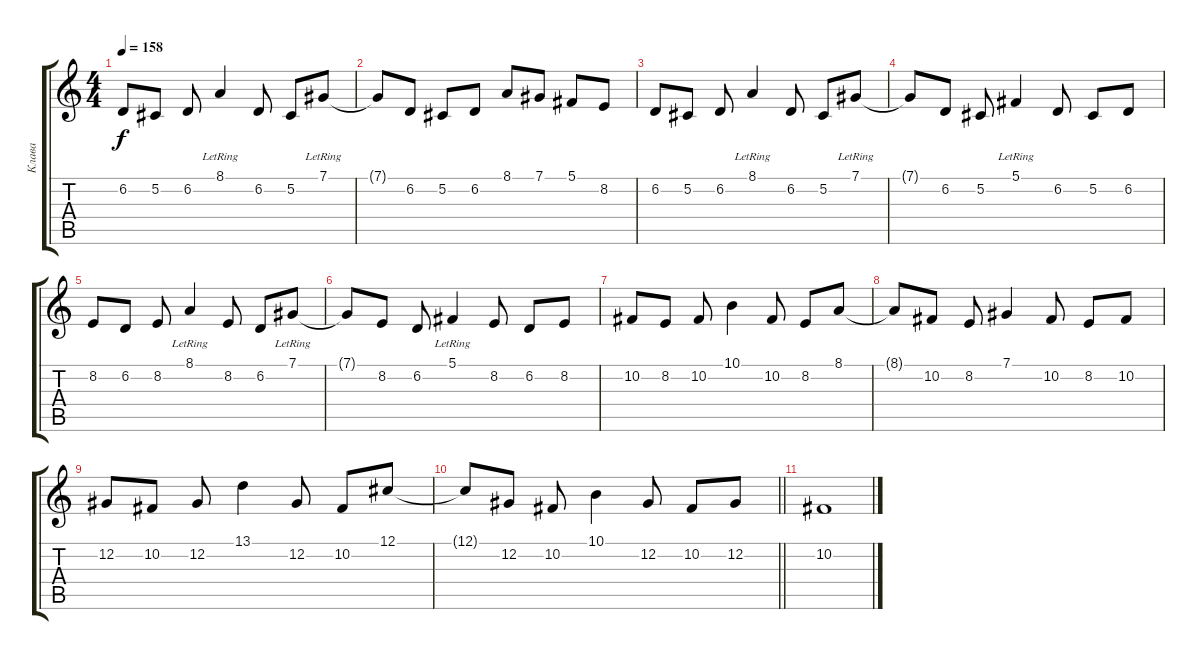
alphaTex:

\track ("Клава" "Клава") {instrument electricgrandpiano}
\staff {score tabs}
\tuning (Db4 Ab3 E3 B2 Gb2 B1) {hide}
\ts (4 4)
\tempo 158
\clef g2
\ks c
6.2.8{dy f} 5.2.8 6.2.8 8.1{lr}.4 6.2.8 5.2.8 7.1{lr}.8 |
7.1{t}.8 6.2.8 5.2.8 6.2.8 8.1.8 7.1.8 5.1.8 8.2.8 |
6.2.8 5.2.8 6.2.8 8.1{lr}.4 6.2.8 5.2.8 7.1{lr}.8 |
7.1{t}.8 6.2.8 5.2.8 5.1{lr}.4 6.2.8 5.2.8 6.2.8 |
8.2.8 6.2.8 8.2.8 8.1{lr}.4 8.2.8 6.2.8 7.1{lr}.8 |
7.1{t}.8 8.2.8 6.2.8 5.1{lr}.4 8.2.8 6.2.8 8.2.8 |
10.2.8 8.2.8 10.2.8 10.1.4 10.2.8 8.2.8 8.1.8 |
8.1{t}.8 10.2.8 8.2.8 7.1.4 10.2.8 8.2.8 10.2.8 |
12.2.8 10.2.8 12.2.8 13.1.4 12.2.8 10.2.8 12.1.8 |
\barLineRight lightlight
12.1{t}.8 12.2.8 10.2.8 10.1.4 12.2.8 10.2.8 12.2.8 |
10.2.1
